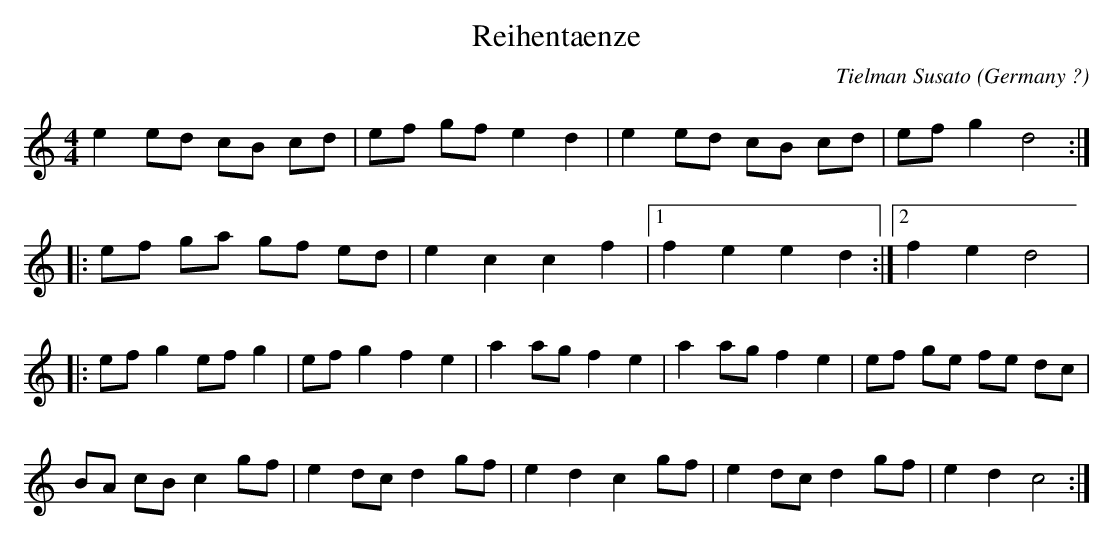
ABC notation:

X:1
T:Reihentaenze
C:Tielman Susato
L:1/8
M:4/4
O:Germany ?
K:C major
e2ed cB cd|ef gf e2d2|e2ed cB cd|ef g2d4:|
|:ef ga gf ed|e2c2c2f2|1 f2e2e2d2 :|2 f2e2d4|
|:ef g2ef g2|ef g2f2e2|a2ag f2e2|a2ag f2e2|ef ge fe dc|
BA cB c2gf|e2dc d2gf|e2d2c2gf|e2dc d2gf|e2d2c4:|
